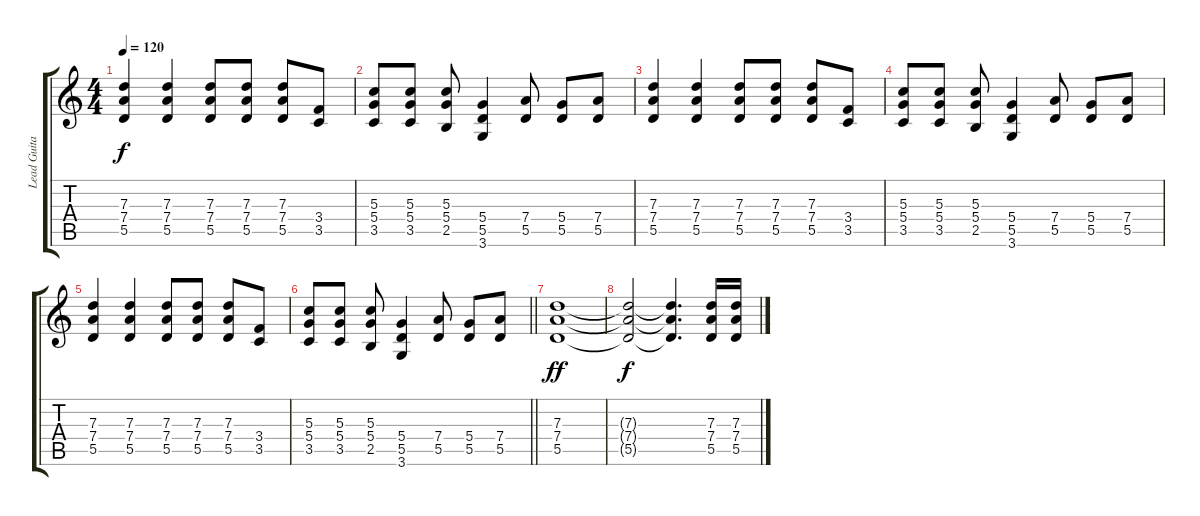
\track ("Lead Guitar" "Lead Guita") {instrument overdrivenguitar}
\staff {score tabs}
\tuning (E4 B3 G3 D3 A2 E2) {hide}
\ts (4 4)
\tempo 120
\clef g2
\ks c
(7.3 7.4 5.5).4{dy f} (7.3 7.4 5.5).4 (7.3 7.4 5.5).8 (7.3 7.4 5.5).8 (7.3 7.4 5.5).8 (3.4 3.5).8 |
(5.3 5.4 3.5).8 (5.3 5.4 3.5).8 (5.3 5.4 2.5).8 (5.4 5.5 3.6).4 (7.4 5.5).8 (5.4 5.5).8 (7.4 5.5).8 |
(7.3 7.4 5.5).4 (7.3 7.4 5.5).4 (7.3 7.4 5.5).8 (7.3 7.4 5.5).8 (7.3 7.4 5.5).8 (3.4 3.5).8 |
(5.3 5.4 3.5).8 (5.3 5.4 3.5).8 (5.3 5.4 2.5).8 (5.4 5.5 3.6).4 (7.4 5.5).8 (5.4 5.5).8 (7.4 5.5).8 |
(7.3 7.4 5.5).4 (7.3 7.4 5.5).4 (7.3 7.4 5.5).8 (7.3 7.4 5.5).8 (7.3 7.4 5.5).8 (3.4 3.5).8 |
\barLineRight lightlight
(5.3 5.4 3.5).8 (5.3 5.4 3.5).8 (5.3 5.4 2.5).8 (5.4 5.5 3.6).4 (7.4 5.5).8 (5.4 5.5).8 (7.4 5.5).8 |
(7.3 7.4 5.5).1{dy ff} |
(7.3{t} 7.4{t} 5.5{t}).2{dy f} (7.3{t} 7.4{t} 5.5{t}).4{d} (7.3 7.4 5.5).16 (7.3 7.4 5.5).16
